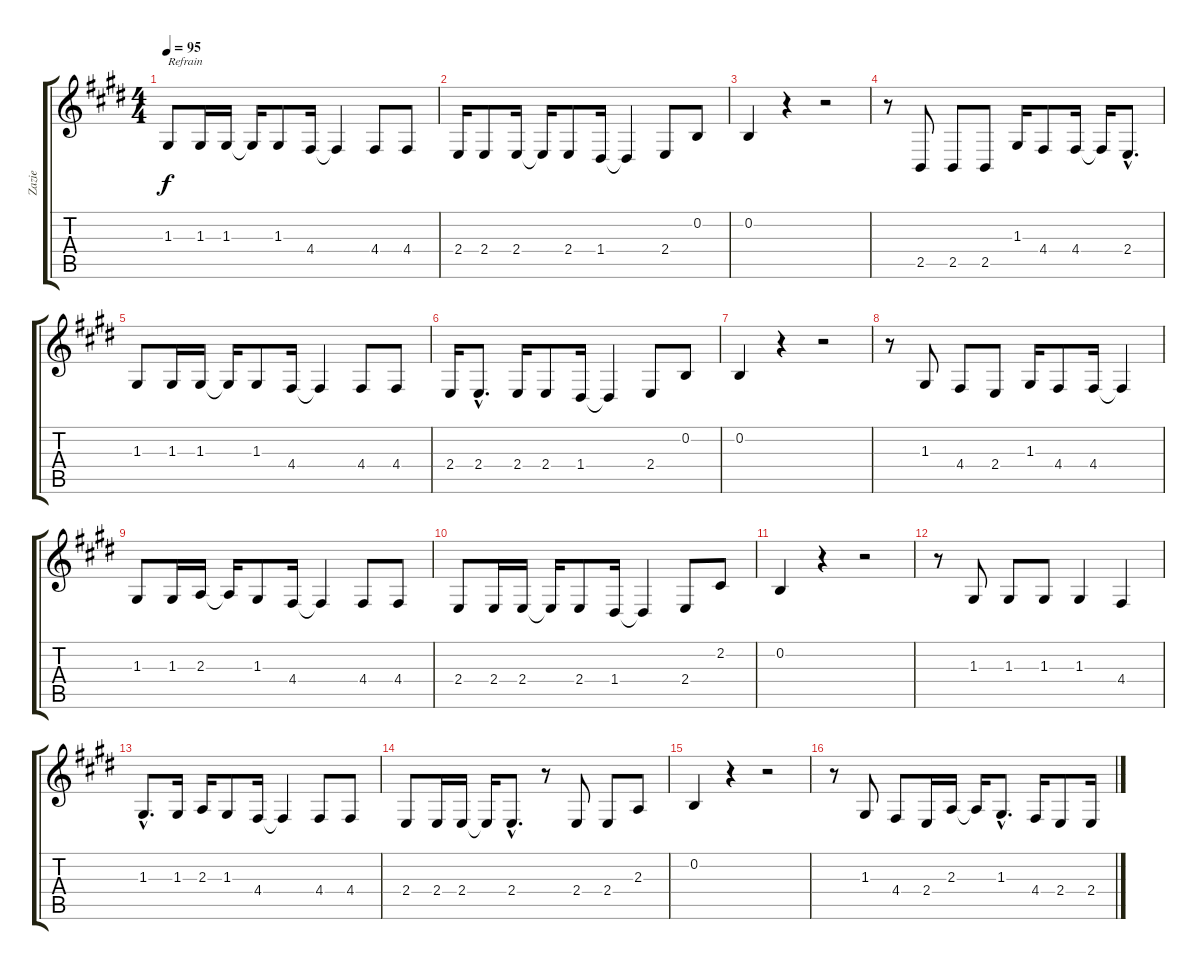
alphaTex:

\track ("Zazie" "Zazie") {instrument acousticgrandpiano}
\staff {score tabs}
\tuning (E4 B3 G3 D3 A2 E2) {hide}
\ts (4 4)
\tempo 95
\clef g2
\ks e
1.3.8{txt "Refrain" dy f} 1.3.16 1.3.16 1.3{t}.16 1.3.8 4.4.16 4.4{t}.4 4.4.8 4.4.8 |
2.4.16 2.4.8 2.4.16 2.4{t}.16 2.4.8 1.4.16 1.4{t}.4 2.4.8 0.2.8 |
0.2.4 r.4 r.2 |
r.8 2.5.8 2.5.8 2.5.8 1.3.16 4.4.8 4.4.16 4.4{t}.16 2.4{hac}.8{d} |
1.3.8 1.3.16 1.3.16 1.3{t}.16 1.3.8 4.4.16 4.4{t}.4 4.4.8 4.4.8 |
2.4.16 2.4{hac}.8{d} 2.4.16 2.4.8 1.4.16 1.4{t}.4 2.4.8 0.2.8 |
0.2.4 r.4 r.2 |
r.8 1.3.8 4.4.8 2.4.8 1.3.16 4.4.8 4.4.16 4.4{t}.4 |
1.3.8 1.3.16 2.3.16 2.3{t}.16 1.3.8 4.4.16 4.4{t}.4 4.4.8 4.4.8 |
2.4.8 2.4.16 2.4.16 2.4{t}.16 2.4.8 1.4.16 1.4{t}.4 2.4.8 2.2.8 |
0.2.4 r.4 r.2 |
r.8 1.3.8 1.3.8 1.3.8 1.3.4 4.4.4 |
1.3{hac}.8{d} 1.3.16 2.3.16 1.3.8 4.4.16 4.4{t}.4 4.4.8 4.4.8 |
2.4.8 2.4.16 2.4.16 2.4{t}.16 2.4{hac}.8{d} r.8 2.4.8 2.4.8 2.3.8 |
0.2.4 r.4 r.2 |
r.8 1.3.8 4.4.8 2.4.16 2.3.16 2.3{t}.16 1.3{hac}.8{d} 4.4.16 2.4.8 2.4.16
